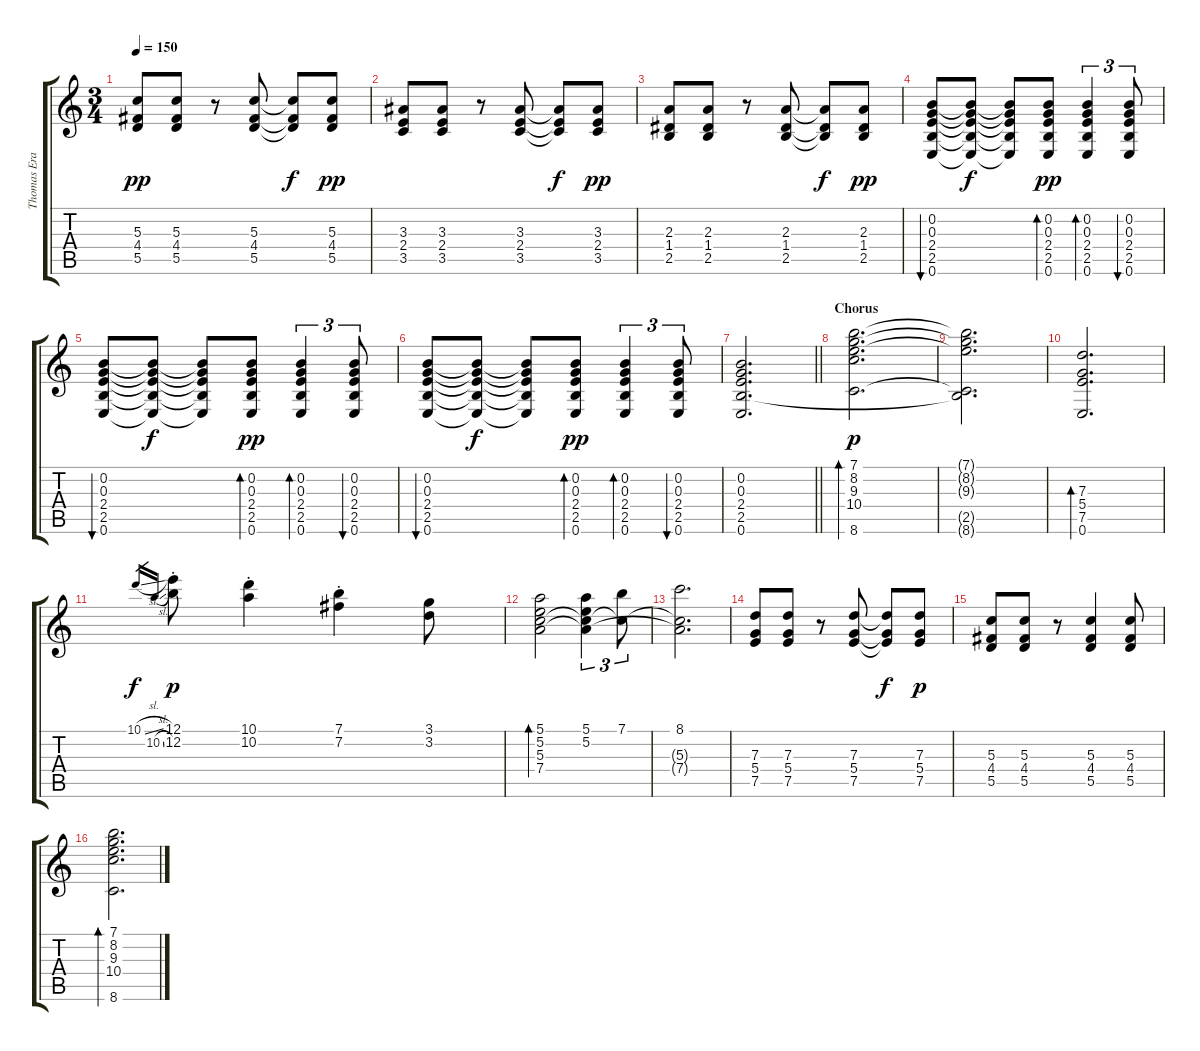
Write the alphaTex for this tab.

\track ("Thomas Erak (Guitar)" "Thomas Era") {instrument acousticguitarsteel}
\staff {score tabs}
\tuning (E4 B3 G3 D3 A2 E2) {hide}
\ts (3 4)
\tempo 150
\clef g2
\ks c
(5.3 4.4 5.5).8{dy pp} (5.3 4.4 5.5).8 r.8 (5.3 4.4 5.5).8 (5.3{t} 4.4{t} 5.5{t}).8{dy f} (5.3 4.4 5.5).8{dy pp} |
(3.3 2.4 3.5).8 (3.3 2.4 3.5).8 r.8 (3.3 2.4 3.5).8 (3.3{t} 2.4{t} 3.5{t}).8{dy f} (3.3 2.4 3.5).8{dy pp} |
(2.3 1.4 2.5).8 (2.3 1.4 2.5).8 r.8 (2.3 1.4 2.5).8 (2.3{t} 1.4{t} 2.5{t}).8{dy f} (2.3 1.4 2.5).8{dy pp} |
(0.2 0.3 2.4 2.5 0.6).8{bu 480} (0.2{t} 0.3{t} 2.4{t} 2.5{t} 0.6{t}).8{dy f} (0.2{t} 0.3{t} 2.4{t} 2.5{t} 0.6{t}).8 (0.2 0.3 2.4 2.5 0.6).8{bd 60 dy pp} (0.2 0.3 2.4 2.5 0.6).4{tu (3 2) bd 60} (0.2 0.3 2.4 2.5 0.6).8{tu (3 2) bu 60} |
(0.2 0.3 2.4 2.5 0.6).8{bu 480} (0.2{t} 0.3{t} 2.4{t} 2.5{t} 0.6{t}).8{dy f} (0.2{t} 0.3{t} 2.4{t} 2.5{t} 0.6{t}).8 (0.2 0.3 2.4 2.5 0.6).8{bd 60 dy pp} (0.2 0.3 2.4 2.5 0.6).4{tu (3 2) bd 60} (0.2 0.3 2.4 2.5 0.6).8{tu (3 2) bu 60} |
(0.2 0.3 2.4 2.5 0.6).8{bu 480} (0.2{t} 0.3{t} 2.4{t} 2.5{t} 0.6{t}).8{dy f} (0.2{t} 0.3{t} 2.4{t} 2.5{t} 0.6{t}).8 (0.2 0.3 2.4 2.5 0.6).8{bd 60 dy pp} (0.2 0.3 2.4 2.5 0.6).4{tu (3 2) bd 60} (0.2 0.3 2.4 2.5 0.6).8{tu (3 2) bu 60} |
\barLineRight lightlight
(0.2 0.3 2.4 2.5 0.6).2{d} |
\section ("" "Chorus")
(7.1 8.2 9.3 10.4 8.6).2{d bd 480 dy p} |
(7.1{t} 8.2{t} 9.3{t} 2.5{t} 8.6{t}).2{d} |
(7.3 5.4 7.5 0.6).2{d bd 480} |
10.1{sl}.16{gr dy f} 10.2{sl}.16{gr} (12.1{st} 12.2{st}).8{dy p} (10.1{st} 10.2{st}).4 (7.1{st} 7.2{st}).4 (3.1 3.2).8 |
(5.1 5.2 5.3 7.4).2{bd 480} (5.1 5.2 5.3{t} 7.4{t}).4{tu (3 2)} (7.1 5.3{t}).8{tu (3 2)} |
(8.1 5.3{t} 7.4{t}).2{d} |
(7.3 5.4 7.5).8 (7.3 5.4 7.5).8 r.8 (7.3 5.4 7.5).8 (7.3{t} 5.4{t} 7.5{t}).8{dy f} (7.3 5.4 7.5).8{dy p} |
(5.3 4.4 5.5).8 (5.3 4.4 5.5).8 r.8 (5.3 4.4 5.5).4 (5.3 4.4 5.5).8 |
(7.1 8.2 9.3 10.4 8.6).2{d bd 480}
